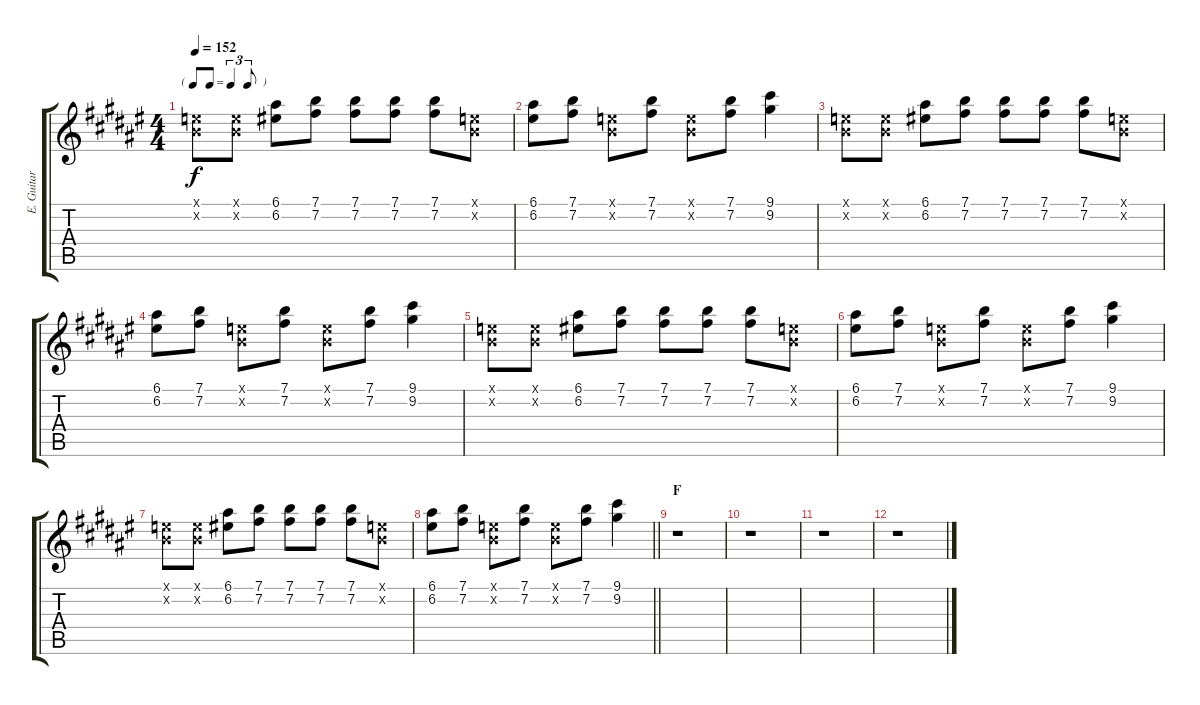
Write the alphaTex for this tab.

\track ("E. Guitar I" "E. Guitar ") {instrument overdrivenguitar}
\staff {score tabs}
\tuning (E4 B3 G3 D3 A2 E2) {hide}
\ts (4 4)
\tf triplet8th
\tempo 152
\clef g2
\ks f#
(0.1{x} 0.2{x}).8{dy f} (0.1{x} 0.2{x}).8 (6.1 6.2).8 (7.1 7.2).8 (7.1 7.2).8 (7.1 7.2).8 (7.1 7.2).8 (0.1{x} 0.2{x}).8 |
(6.1 6.2).8 (7.1 7.2).8 (0.1{x} 0.2{x}).8 (7.1 7.2).8 (0.1{x} 0.2{x}).8 (7.1 7.2).8 (9.1 9.2).4 |
(0.1{x} 0.2{x}).8 (0.1{x} 0.2{x}).8 (6.1 6.2).8 (7.1 7.2).8 (7.1 7.2).8 (7.1 7.2).8 (7.1 7.2).8 (0.1{x} 0.2{x}).8 |
(6.1 6.2).8 (7.1 7.2).8 (0.1{x} 0.2{x}).8 (7.1 7.2).8 (0.1{x} 0.2{x}).8 (7.1 7.2).8 (9.1 9.2).4 |
(0.1{x} 0.2{x}).8 (0.1{x} 0.2{x}).8 (6.1 6.2).8 (7.1 7.2).8 (7.1 7.2).8 (7.1 7.2).8 (7.1 7.2).8 (0.1{x} 0.2{x}).8 |
(6.1 6.2).8 (7.1 7.2).8 (0.1{x} 0.2{x}).8 (7.1 7.2).8 (0.1{x} 0.2{x}).8 (7.1 7.2).8 (9.1 9.2).4 |
(0.1{x} 0.2{x}).8 (0.1{x} 0.2{x}).8 (6.1 6.2).8 (7.1 7.2).8 (7.1 7.2).8 (7.1 7.2).8 (7.1 7.2).8 (0.1{x} 0.2{x}).8 |
\barLineRight lightlight
(6.1 6.2).8 (7.1 7.2).8 (0.1{x} 0.2{x}).8 (7.1 7.2).8 (0.1{x} 0.2{x}).8 (7.1 7.2).8 (9.1 9.2).4 |
\section ("" "F")
r.1 |
r.1 |
r.1 |
r.1
